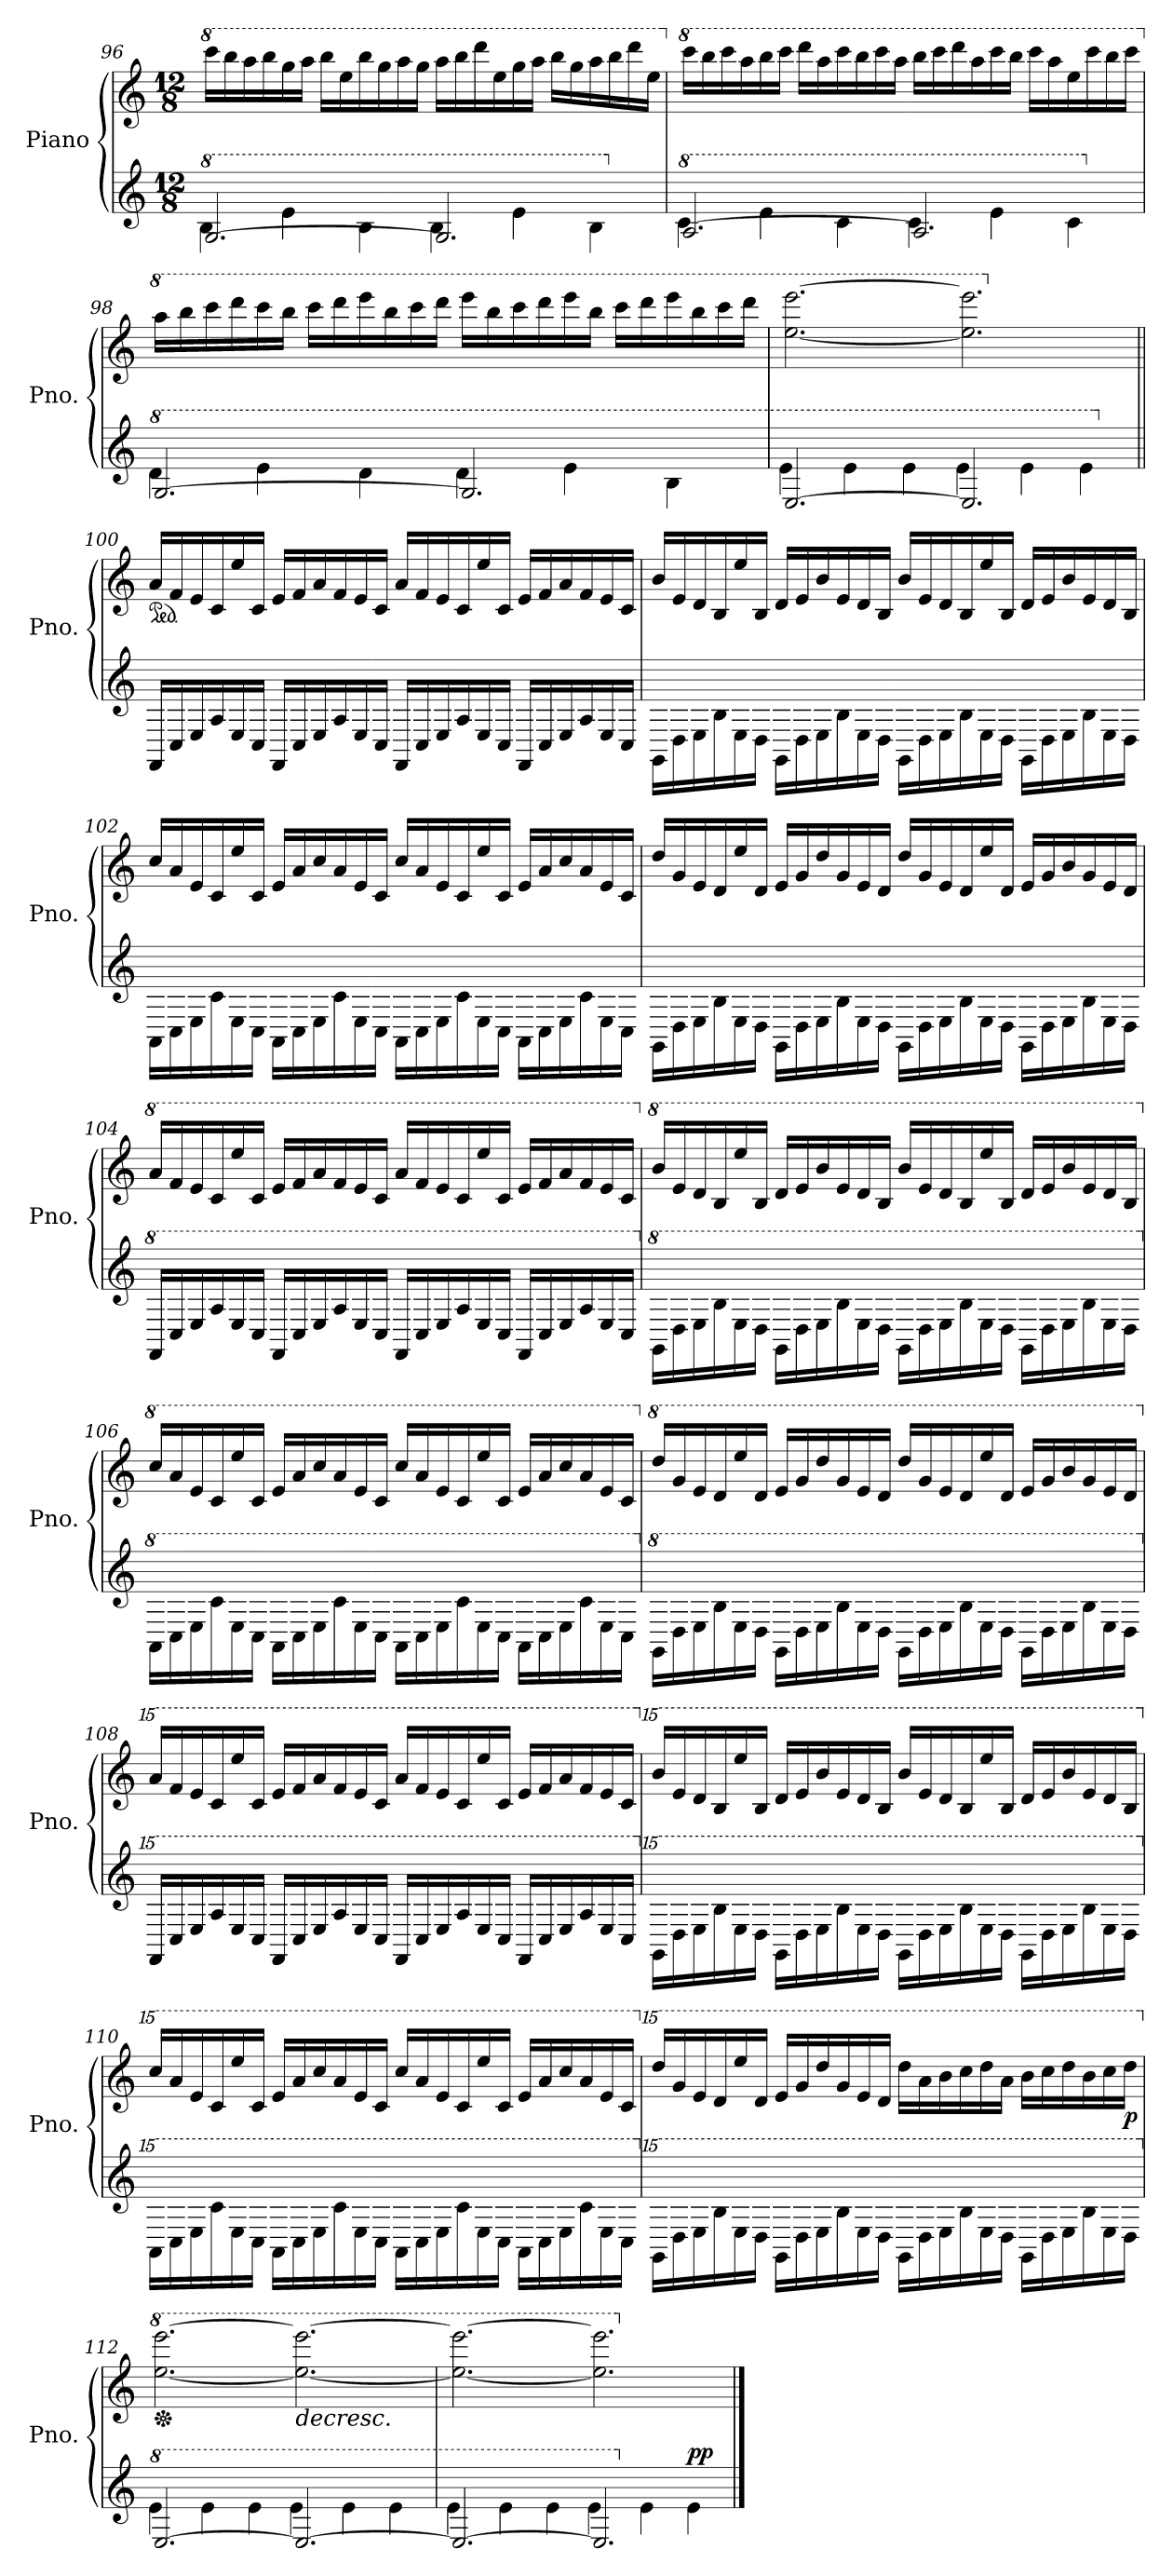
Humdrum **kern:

**kern	**kern	**dynam
*part1	*part1	*part1
*staff2	*staff1	*staff1/2
*I"Piano	*	*
*I'Pno.	*	*
!!LO:LB:g=z
*clefG2	*clefG2	*
*k[]	*k[]	*
*M12/8	*M12/8	*
*8va	*	*
=96	=96	=96
*^	*	*
*	*	*8va	*
[2.g/	4b\	16cccc\LL	.
.	.	16bbb\	.
.	.	16aaa\	.
.	.	16bbb\	.
.	4ee\	16ggg\	.
.	.	16aaa\JJ	.
.	.	16bbb\LL	.
.	.	16eee\	.
.	4b\	16bbb\	.
.	.	16ggg\	.
.	.	16aaa\	.
.	.	16ggg\JJ	.
2.g/]	4b\	16aaa\LL	.
.	.	16bbb\	.
.	.	16dddd\	.
.	.	16eee\	.
.	4ee\	16ggg\	.
.	.	16aaa\JJ	.
.	.	16bbb\LL	.
.	.	16ggg\	.
.	4b\	16aaa\	.
.	.	16bbb\	.
.	.	16dddd\	.
.	.	16eee\JJ	.
!!LO:PB:g=z
=97	=97	=97	=97
*X8va	*	*	*
*8va	*	*	*
*	*	*X8va	*
*	*	*8va	*
[2.a/	4cc\	16cccc\LL	.
.	.	16bbb\	.
.	.	16cccc\	.
.	.	16aaa\	.
.	4ee\	16bbb\	.
.	.	16cccc\JJ	.
.	.	16dddd\LL	.
.	.	16aaa\	.
.	4cc\	16cccc\	.
.	.	16bbb\	.
.	.	16cccc\	.
.	.	16aaa\JJ	.
2.a/]	4cc\	16bbb\LL	.
.	.	16cccc\	.
.	.	16dddd\	.
.	.	16aaa\	.
.	4ee\	16cccc\	.
.	.	16bbb\JJ	.
.	.	16cccc\LL	.
.	.	16aaa\	.
.	4cc\	16eee\	.
.	.	16cccc\	.
.	.	16bbb\	.
.	.	16cccc\JJ	.
!!LO:LB:g=z
=98	=98	=98	=98
*X8va	*	*	*
*8va	*	*	*
*	*	*X8va	*
*	*	*8va	*
[2.g/	4dd\	16aaa\LL	.
.	.	16bbb\	.
.	.	16cccc\	.
.	.	16dddd\	.
.	4ee\	16cccc\	.
.	.	16bbb\JJ	.
.	.	16cccc\LL	.
.	.	16dddd\	.
.	4dd\	16eeee\	.
.	.	16bbb\	.
.	.	16cccc\	.
.	.	16dddd\JJ	.
2.g/]	4dd\	16eeee\LL	.
.	.	16bbb\	.
.	.	16cccc\	.
.	.	16dddd\	.
.	4ee\	16eeee\	.
.	.	16bbb\JJ	.
.	.	16cccc\LL	.
.	.	16dddd\	.
.	4b\	16eeee\	.
.	.	16bbb\	.
.	.	16cccc\	.
.	.	16dddd\JJ	.
=99	=99	=99	=99
[2.e/	4ee\	[2.eee\ [2.eeee\	.
.	4ee\	.	.
.	4ee\	.	.
2.e/]	4ee\	2.eee\] 2.eeee\]	.
.	4ee\	.	.
.	4ee\	.	.
*v	*v	*	*
!!LO:LB:g=z
=100||	=100||	=100||
*X8va	*	*
*	*X8va	*
*	*ped	*
16FF/LL	16a/LL	.
16C/	16f/	.
16E/	16e/	.
16A/	16c/	.
16E/	16ee/	.
16C/JJ	16c/JJ	.
16FF/LL	16e/LL	.
16C/	16f/	.
16E/	16a/	.
16A/	16f/	.
16E/	16e/	.
16C/JJ	16c/JJ	.
16FF/LL	16a/LL	.
16C/	16f/	.
16E/	16e/	.
16A/	16c/	.
16E/	16ee/	.
16C/JJ	16c/JJ	.
16FF/LL	16e/LL	.
16C/	16f/	.
16E/	16a/	.
16A/	16f/	.
16E/	16e/	.
16C/JJ	16c/JJ	.
!!LO:LB:g=z
=101	=101	=101
16GG\LL	16b/LL	.
16D\	16e/	.
16E\	16d/	.
16B\	16B/	.
16E\	16ee/	.
16D\JJ	16B/JJ	.
16GG\LL	16d/LL	.
16D\	16e/	.
16E\	16b/	.
16B\	16e/	.
16E\	16d/	.
16D\JJ	16B/JJ	.
16GG\LL	16b/LL	.
16D\	16e/	.
16E\	16d/	.
16B\	16B/	.
16E\	16ee/	.
16D\JJ	16B/JJ	.
16GG\LL	16d/LL	.
16D\	16e/	.
16E\	16b/	.
16B\	16e/	.
16E\	16d/	.
16D\JJ	16B/JJ	.
!!LO:LB:g=z
=102	=102	=102
16AA\LL	16cc/LL	.
16C\	16a/	.
16E\	16e/	.
16c\	16c/	.
16E\	16ee/	.
16C\JJ	16c/JJ	.
16AA\LL	16e/LL	.
16C\	16a/	.
16E\	16cc/	.
16c\	16a/	.
16E\	16e/	.
16C\JJ	16c/JJ	.
16AA\LL	16cc/LL	.
16C\	16a/	.
16E\	16e/	.
16c\	16c/	.
16E\	16ee/	.
16C\JJ	16c/JJ	.
16AA\LL	16e/LL	.
16C\	16a/	.
16E\	16cc/	.
16c\	16a/	.
16E\	16e/	.
16C\JJ	16c/JJ	.
!!LO:LB:g=z
=103	=103	=103
16GG\LL	16dd/LL	.
16D\	16g/	.
16E\	16e/	.
16B\	16d/	.
16E\	16ee/	.
16D\JJ	16d/JJ	.
16GG\LL	16e/LL	.
16D\	16g/	.
16E\	16dd/	.
16B\	16g/	.
16E\	16e/	.
16D\JJ	16d/JJ	.
16GG\LL	16dd/LL	.
16D\	16g/	.
16E\	16e/	.
16B\	16d/	.
16E\	16ee/	.
16D\JJ	16d/JJ	.
16GG\LL	16e/LL	.
16D\	16g/	.
16E\	16b/	.
16B\	16g/	.
16E\	16e/	.
16D\JJ	16d/JJ	.
!!LO:PB:g=z
=104	=104	=104
*8va	*	*
*	*8va	*
16F/LL	16aa/LL	.
16c/	16ff/	.
16e/	16ee/	.
16a/	16cc/	.
16e/	16eee/	.
16c/JJ	16cc/JJ	.
16F/LL	16ee/LL	.
16c/	16ff/	.
16e/	16aa/	.
16a/	16ff/	.
16e/	16ee/	.
16c/JJ	16cc/JJ	.
16F/LL	16aa/LL	.
16c/	16ff/	.
16e/	16ee/	.
16a/	16cc/	.
16e/	16eee/	.
16c/JJ	16cc/JJ	.
16F/LL	16ee/LL	.
16c/	16ff/	.
16e/	16aa/	.
16a/	16ff/	.
16e/	16ee/	.
16c/JJ	16cc/JJ	.
!!LO:LB:g=z
=105	=105	=105
*X8va	*	*
*8va	*	*
*	*X8va	*
*	*8va	*
16G\LL	16bb/LL	.
16d\	16ee/	.
16e\	16dd/	.
16b\	16b/	.
16e\	16eee/	.
16d\JJ	16b/JJ	.
16G\LL	16dd/LL	.
16d\	16ee/	.
16e\	16bb/	.
16b\	16ee/	.
16e\	16dd/	.
16d\JJ	16b/JJ	.
16G\LL	16bb/LL	.
16d\	16ee/	.
16e\	16dd/	.
16b\	16b/	.
16e\	16eee/	.
16d\JJ	16b/JJ	.
16G\LL	16dd/LL	.
16d\	16ee/	.
16e\	16bb/	.
16b\	16ee/	.
16e\	16dd/	.
16d\JJ	16b/JJ	.
!!LO:LB:g=z
=106	=106	=106
*X8va	*	*
*8va	*	*
*	*X8va	*
*	*8va	*
16A\LL	16ccc/LL	.
16c\	16aa/	.
16e\	16ee/	.
16cc\	16cc/	.
16e\	16eee/	.
16c\JJ	16cc/JJ	.
16A\LL	16ee/LL	.
16c\	16aa/	.
16e\	16ccc/	.
16cc\	16aa/	.
16e\	16ee/	.
16c\JJ	16cc/JJ	.
16A\LL	16ccc/LL	.
16c\	16aa/	.
16e\	16ee/	.
16cc\	16cc/	.
16e\	16eee/	.
16c\JJ	16cc/JJ	.
16A\LL	16ee/LL	.
16c\	16aa/	.
16e\	16ccc/	.
16cc\	16aa/	.
16e\	16ee/	.
16c\JJ	16cc/JJ	.
!!LO:LB:g=z
=107	=107	=107
*X8va	*	*
*8va	*	*
*	*X8va	*
*	*8va	*
16G\LL	16ddd/LL	.
16d\	16gg/	.
16e\	16ee/	.
16b\	16dd/	.
16e\	16eee/	.
16d\JJ	16dd/JJ	.
16G\LL	16ee/LL	.
16d\	16gg/	.
16e\	16ddd/	.
16b\	16gg/	.
16e\	16ee/	.
16d\JJ	16dd/JJ	.
16G\LL	16ddd/LL	.
16d\	16gg/	.
16e\	16ee/	.
16b\	16dd/	.
16e\	16eee/	.
16d\JJ	16dd/JJ	.
16G\LL	16ee/LL	.
16d\	16gg/	.
16e\	16bb/	.
16b\	16gg/	.
16e\	16ee/	.
16d\JJ	16dd/JJ	.
!!LO:LB:g=z
=108	=108	=108
*X8va	*	*
*15ma	*	*
*	*X8va	*
*	*15ma	*
16f/LL	16aaa/LL	.
16cc/	16fff/	.
16ee/	16eee/	.
16aa/	16ccc/	.
16ee/	16eeee/	.
16cc/JJ	16ccc/JJ	.
16f/LL	16eee/LL	.
16cc/	16fff/	.
16ee/	16aaa/	.
16aa/	16fff/	.
16ee/	16eee/	.
16cc/JJ	16ccc/JJ	.
16f/LL	16aaa/LL	.
16cc/	16fff/	.
16ee/	16eee/	.
16aa/	16ccc/	.
16ee/	16eeee/	.
16cc/JJ	16ccc/JJ	.
16f/LL	16eee/LL	.
16cc/	16fff/	.
16ee/	16aaa/	.
16aa/	16fff/	.
16ee/	16eee/	.
16cc/JJ	16ccc/JJ	.
!!LO:PB:g=z
=109	=109	=109
*X15ma	*	*
*15ma	*	*
*	*X15ma	*
*	*15ma	*
16g\LL	16bbb/LL	.
16dd\	16eee/	.
16ee\	16ddd/	.
16bb\	16bb/	.
16ee\	16eeee/	.
16dd\JJ	16bb/JJ	.
16g\LL	16ddd/LL	.
16dd\	16eee/	.
16ee\	16bbb/	.
16bb\	16eee/	.
16ee\	16ddd/	.
16dd\JJ	16bb/JJ	.
16g\LL	16bbb/LL	.
16dd\	16eee/	.
16ee\	16ddd/	.
16bb\	16bb/	.
16ee\	16eeee/	.
16dd\JJ	16bb/JJ	.
16g\LL	16ddd/LL	.
16dd\	16eee/	.
16ee\	16bbb/	.
16bb\	16eee/	.
16ee\	16ddd/	.
16dd\JJ	16bb/JJ	.
!!LO:LB:g=z
=110	=110	=110
*X15ma	*	*
*15ma	*	*
*	*X15ma	*
*	*15ma	*
16a\LL	16cccc/LL	.
16cc\	16aaa/	.
16ee\	16eee/	.
16ccc\	16ccc/	.
16ee\	16eeee/	.
16cc\JJ	16ccc/JJ	.
16a\LL	16eee/LL	.
16cc\	16aaa/	.
16ee\	16cccc/	.
16ccc\	16aaa/	.
16ee\	16eee/	.
16cc\JJ	16ccc/JJ	.
16a\LL	16cccc/LL	.
16cc\	16aaa/	.
16ee\	16eee/	.
16ccc\	16ccc/	.
16ee\	16eeee/	.
16cc\JJ	16ccc/JJ	.
16a\LL	16eee/LL	.
16cc\	16aaa/	.
16ee\	16cccc/	.
16ccc\	16aaa/	.
16ee\	16eee/	.
16cc\JJ	16ccc/JJ	.
!!LO:LB:g=z
=111	=111	=111
*X15ma	*	*
*15ma	*	*
*	*X15ma	*
*	*15ma	*
16g\LL	16dddd/LL	.
16dd\	16ggg/	.
16ee\	16eee/	.
16bb\	16ddd/	.
16ee\	16eeee/	.
16dd\JJ	16ddd/JJ	.
16g\LL	16eee/LL	.
16dd\	16ggg/	.
16ee\	16dddd/	.
16bb\	16ggg/	.
16ee\	16eee/	.
16dd\JJ	16ddd/JJ	.
16g\LL	16dddd\LL	.
16dd\	16aaa\	.
16ee\	16bbb\	.
16bb\	16cccc\	.
16ee\	16dddd\	.
16dd\JJ	16aaa\JJ	.
16g\LL	16bbb\LL	.
16dd\	16cccc\	.
16ee\	16dddd\	.
16bb\	16bbb\	.
16ee\	16cccc\	.
!	!	!LO:DY:b
16dd\JJ	16dddd\JJ	p
=112	=112	=112
*X15ma	*	*
*8va	*	*
*^	*	*
*	*	*Xped	*
*	*	*X15ma	*
*	*	*8va	*
[2.e/	4ee\	[2.eee\ [2.eeee\	.
.	4ee\	.	.
.	4ee\	.	.
!	!	!	!LO:HP:b
2.e/_	4ee\	2.eee\_ 2.eeee\_	>
.	4ee\	.	.
.	4ee\	.	.
=113	=113	=113	=113
2.e/_	4ee\	2.eee\_ 2.eeee\_	.
.	4ee\	.	.
.	4ee\	.	.
2.e/]	4ee\	2.eee\] 2.eeee\]	.
.	4ee\	.	.
!	!	!	!LO:DY:a=2
.	4ee\	.	pp
*v	*v	*	*
.	.	]
*X8va	*	*
*	*X8va	*
==	==	==
*-	*-	*-
